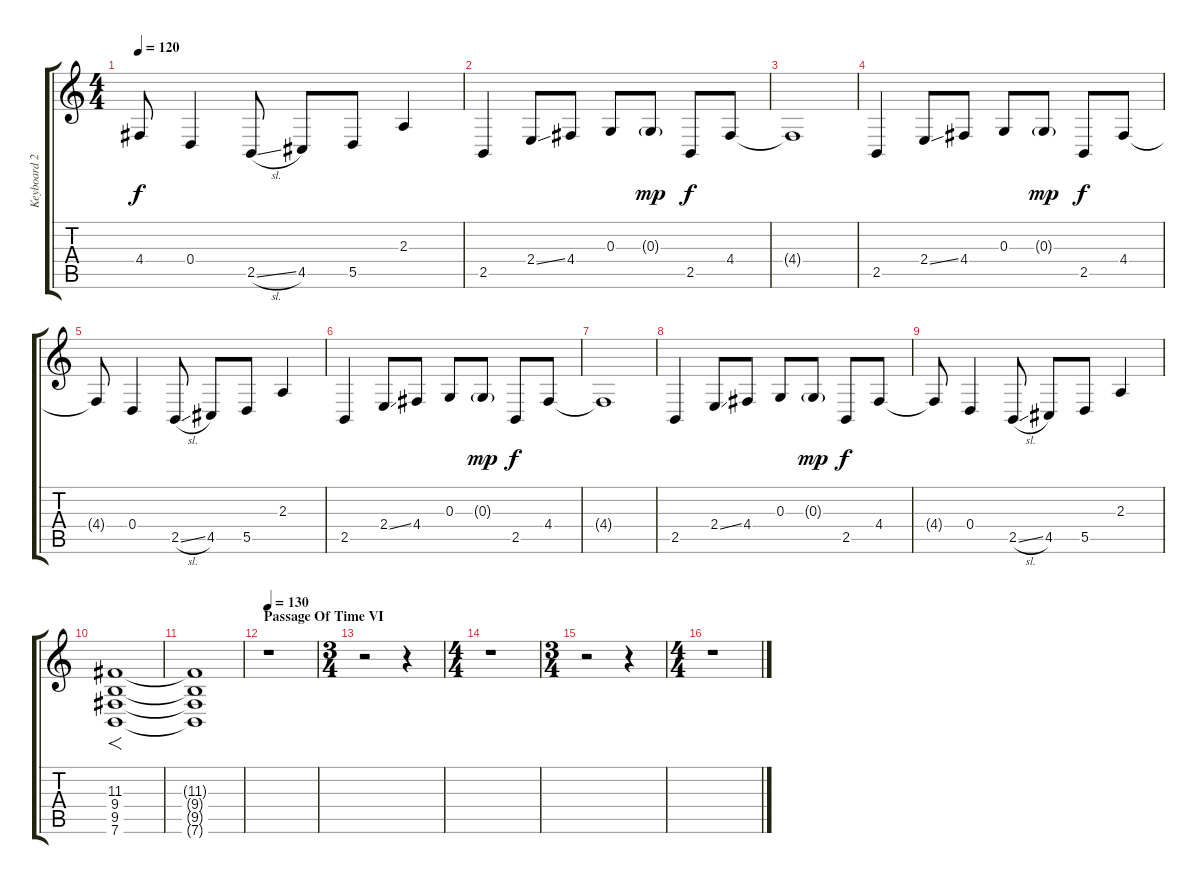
\track ("Keyboard 2" "Keyboard 2") {instrument synthstrings1}
\staff {score tabs}
\tuning (E4 B3 G3 D3 A2 E2) {hide}
\ts (4 4)
\tempo 120
\clef g2
\ks c
4.4{t}.8{dy f} 0.4.4 2.5{sl}.8 4.5.8 5.5.8 2.3.4 |
\section ("" "")
2.5.4 2.4{ss}.8 4.4.8 0.3.8 0.3{g}.8{dy mp} 2.5.8{dy f} 4.4.8 |
4.4{t}.1 |
2.5.4 2.4{ss}.8 4.4.8 0.3.8 0.3{g}.8{dy mp} 2.5.8{dy f} 4.4.8 |
4.4{t}.8 0.4.4 2.5{sl}.8 4.5.8 5.5.8 2.3.4 |
2.5.4 2.4{ss}.8 4.4.8 0.3.8 0.3{g}.8{dy mp} 2.5.8{dy f} 4.4.8 |
4.4{t}.1 |
2.5.4 2.4{ss}.8 4.4.8 0.3.8 0.3{g}.8{dy mp} 2.5.8{dy f} 4.4.8 |
4.4{t}.8 0.4.4 2.5{sl}.8 4.5.8 5.5.8 2.3.4 |
(11.3 9.4 9.5 7.6).1{f instrument stringensemble1} |
(11.3{t} 9.4{t} 9.5{t} 7.6{t}).1 |
\section ("" "Passage Of Time VI")
\tempo 130
r.1 |
\ts (3 4)
r.2 r.4 |
\ts (4 4)
r.1 |
\ts (3 4)
r.2 r.4 |
\ts (4 4)
r.1
